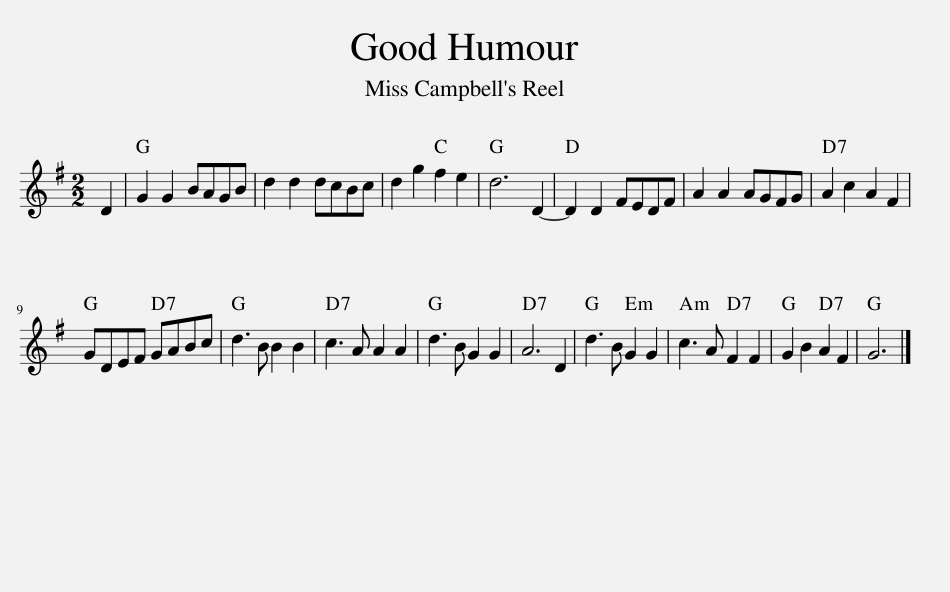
X:1
L:1/8
M:2/2
I:linebreak $
K:G
V:1 treble
V:1
 D2 | G2 G2 BAGB | d2 d2 dcBc | d2 g2 f2 e2 | d6 D2- | %5
 D2 D2 FEDF | A2 A2 AGFG | A2 c2 A2 F2 |$ GDEF GABc | d3 B B2 B2 | %10
 c3 A A2 A2 | d3 B G2 G2 | A6 D2 | d3 B G2 G2 | c3 A F2 F2 | %15
 G2 B2 A2 F2 | G6 |] %17
